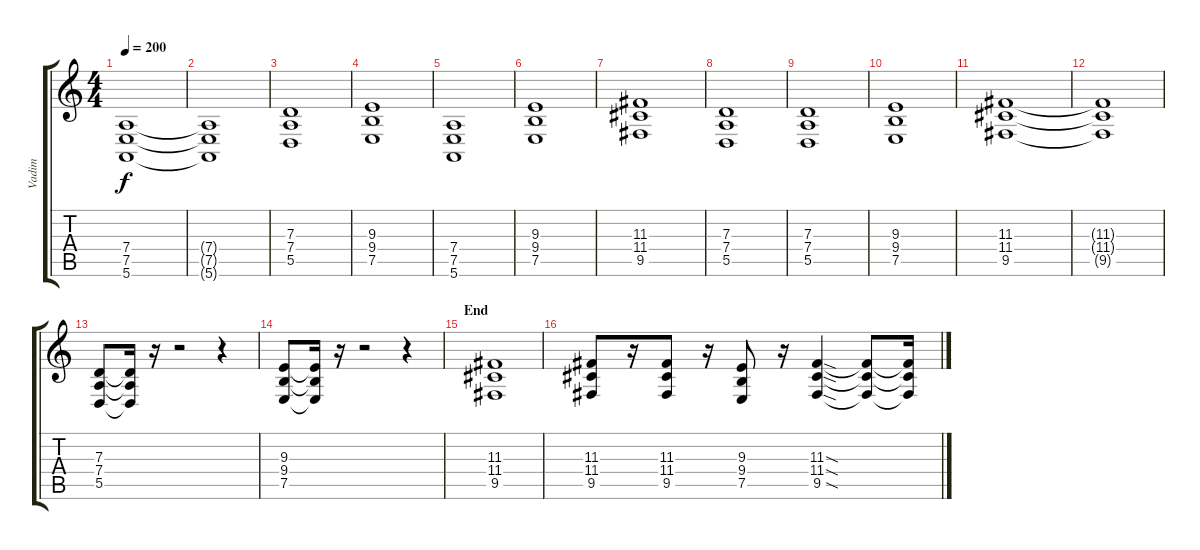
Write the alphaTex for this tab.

\track ("Vadim" "Vadim") {instrument stringensemble1}
\staff {score tabs}
\tuning (E4 B3 G3 D3 A2 E2) {hide}
\ts (4 4)
\tempo 200
\clef g2
\ks c
(7.4 7.5 5.6).1{dy f} |
(7.4{t} 7.5{t} 5.6{t}).1 |
(7.3 7.4 5.5).1 |
(9.3 9.4 7.5).1 |
(7.4 7.5 5.6).1 |
(9.3 9.4 7.5).1 |
(11.3 11.4 9.5).1 |
(7.3 7.4 5.5).1 |
(7.3 7.4 5.5).1 |
(9.3 9.4 7.5).1 |
(11.3 11.4 9.5).1 |
(11.3{t} 11.4{t} 9.5{t}).1 |
(7.3 7.4 5.5).8 (7.3{t} 7.4{t} 5.5{t}).16 r.16 r.2 r.4 |
(9.3 9.4 7.5).8 (9.3{t} 9.4{t} 7.5{t}).16 r.16 r.2 r.4 |
\section ("" "End")
(11.3 11.4 9.5).1 |
(11.3 11.4 9.5).8 r.16 (11.3 11.4 9.5).8 r.16 (9.3 9.4 7.5).8 r.16 (11.3{sod} 11.4{sod} 9.5{sod}).4 (11.3{t} 11.4{t} 9.5{t}).8 (11.3{t} 11.4{t} 9.5{t}).16
